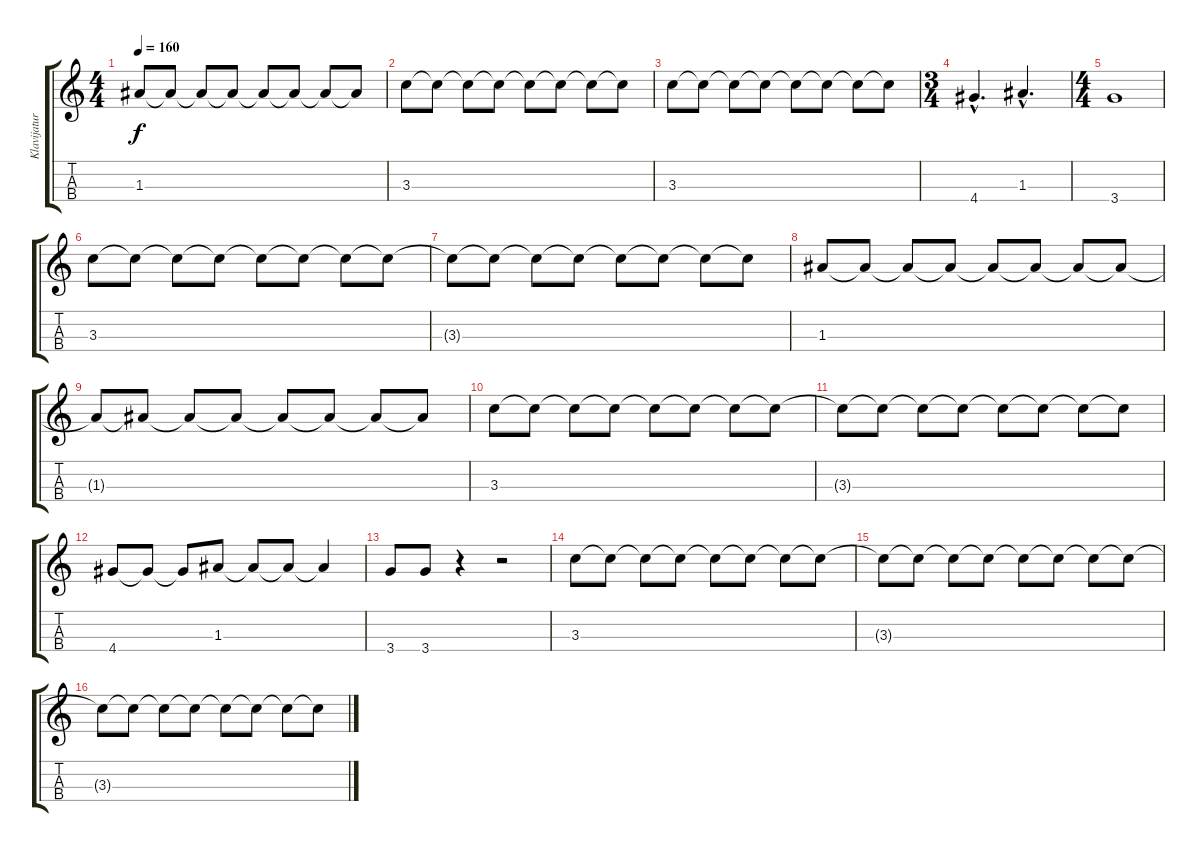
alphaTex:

\track ("Klavijature" "Klavijatur") {instrument stringensemble1}
\staff {score tabs}
\tuning (G5 D5 A4 E4) {hide}
\ts (4 4)
\tempo 160
\clef g2
\ks c
1.3.8{dy f} 1.3{t}.8 1.3{t}.8 1.3{t}.8 1.3{t}.8 1.3{t}.8 1.3{t}.8 1.3{t}.8 |
3.3.8 3.3{t}.8 3.3{t}.8 3.3{t}.8 3.3{t}.8 3.3{t}.8 3.3{t}.8 3.3{t}.8 |
3.3.8 3.3{t}.8 3.3{t}.8 3.3{t}.8 3.3{t}.8 3.3{t}.8 3.3{t}.8 3.3{t}.8 |
\ts (3 4)
4.4{hac}.4{d} 1.3{hac}.4{d} |
\ts (4 4)
3.4.1 |
3.3.8 3.3{t}.8 3.3{t}.8 3.3{t}.8 3.3{t}.8 3.3{t}.8 3.3{t}.8 3.3{t}.8 |
3.3{t}.8 3.3{t}.8 3.3{t}.8 3.3{t}.8 3.3{t}.8 3.3{t}.8 3.3{t}.8 3.3{t}.8 |
1.3.8 1.3{t}.8 1.3{t}.8 1.3{t}.8 1.3{t}.8 1.3{t}.8 1.3{t}.8 1.3{t}.8 |
1.3{t}.8 1.3{t}.8 1.3{t}.8 1.3{t}.8 1.3{t}.8 1.3{t}.8 1.3{t}.8 1.3{t}.8 |
3.3.8 3.3{t}.8 3.3{t}.8 3.3{t}.8 3.3{t}.8 3.3{t}.8 3.3{t}.8 3.3{t}.8 |
3.3{t}.8 3.3{t}.8 3.3{t}.8 3.3{t}.8 3.3{t}.8 3.3{t}.8 3.3{t}.8 3.3{t}.8 |
4.4.8 4.4{t}.8 4.4{t}.8 1.3.8 1.3{t}.8 1.3{t}.8 1.3{t}.4 |
3.4.8 3.4.8 r.4 r.2 |
3.3.8 3.3{t}.8 3.3{t}.8 3.3{t}.8 3.3{t}.8 3.3{t}.8 3.3{t}.8 3.3{t}.8 |
3.3{t}.8 3.3{t}.8 3.3{t}.8 3.3{t}.8 3.3{t}.8 3.3{t}.8 3.3{t}.8 3.3{t}.8 |
3.3{t}.8 3.3{t}.8 3.3{t}.8 3.3{t}.8 3.3{t}.8 3.3{t}.8 3.3{t}.8 3.3{t}.8
